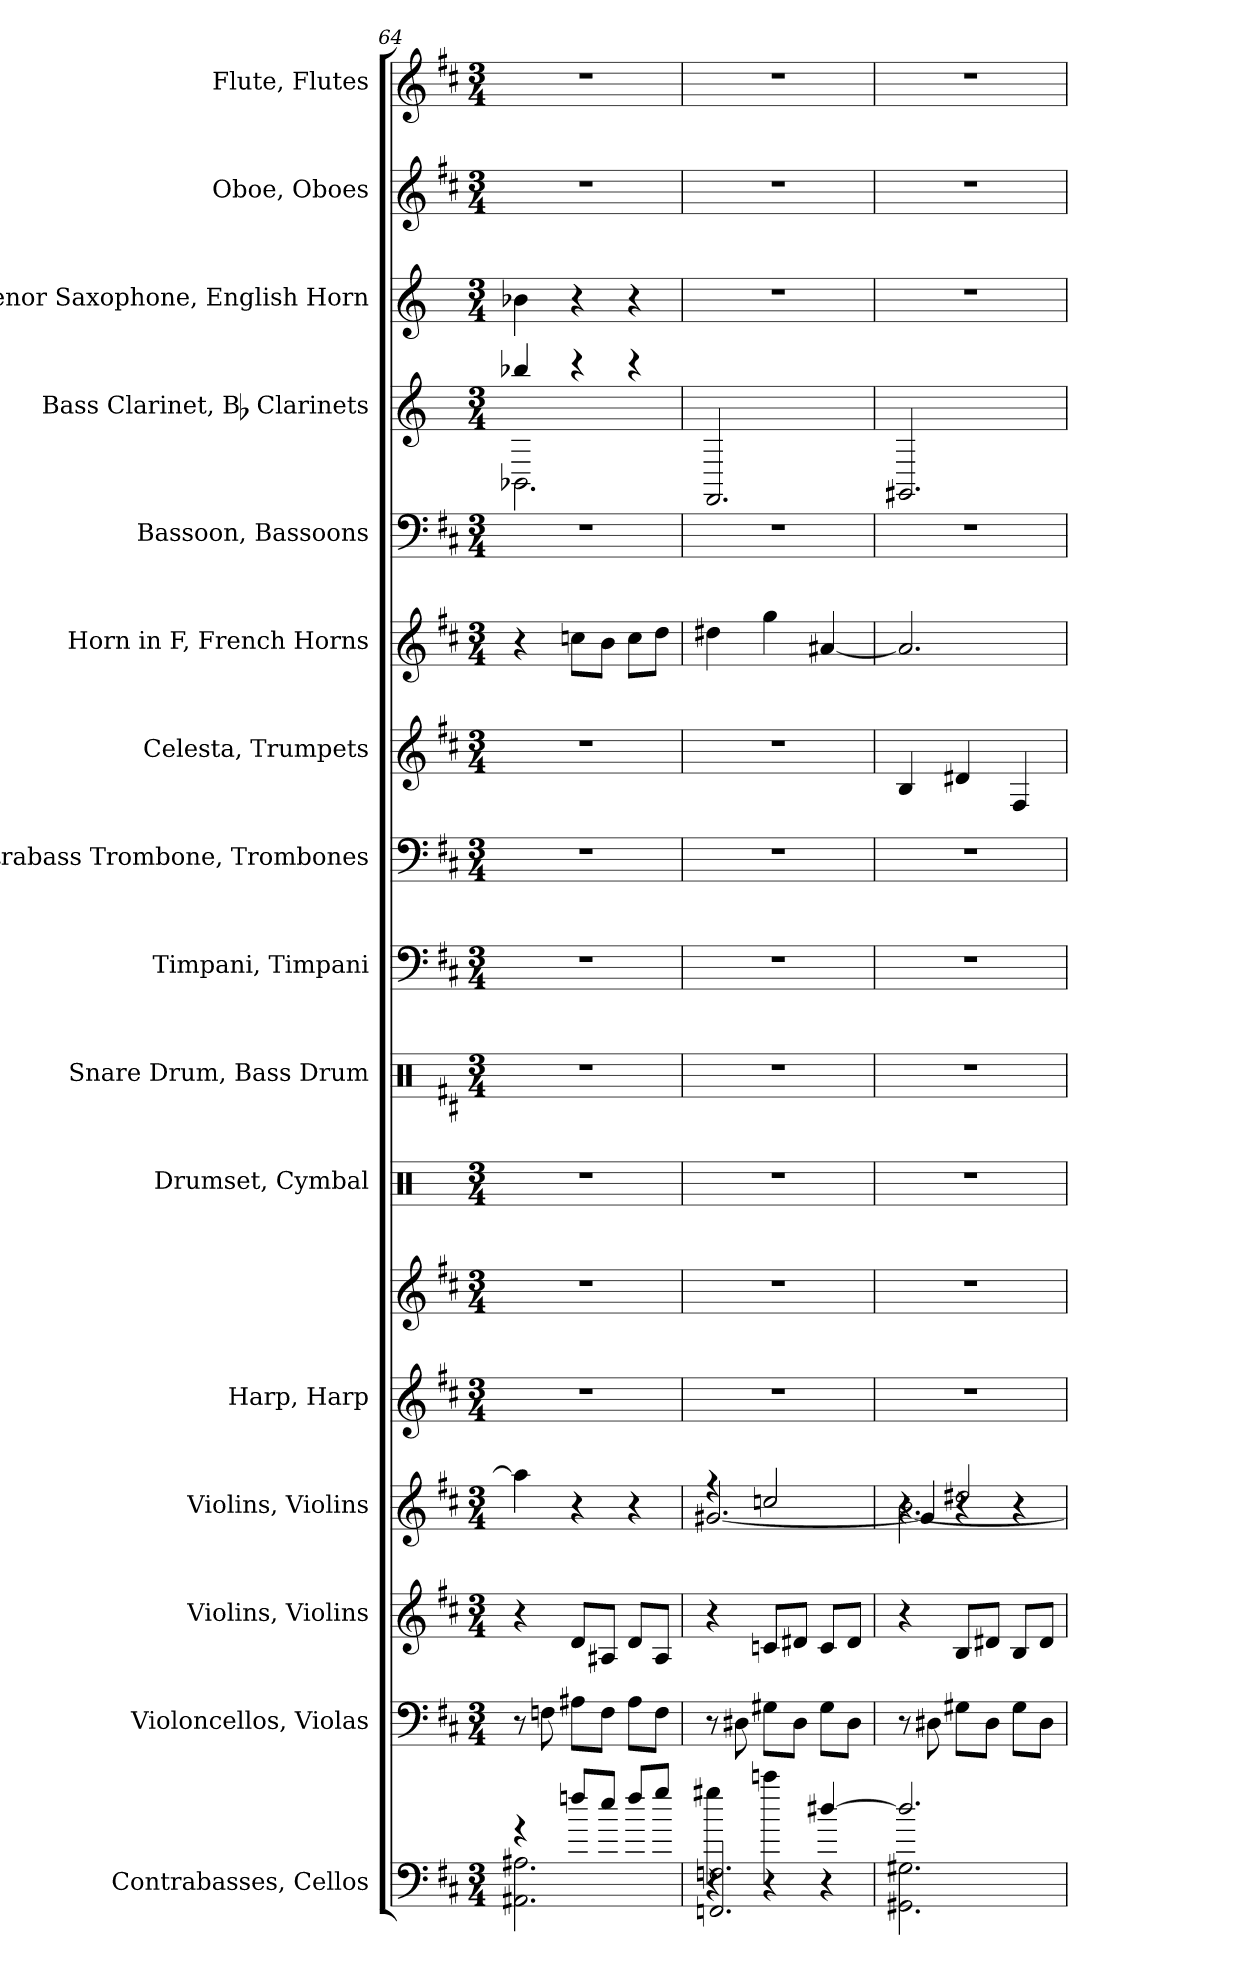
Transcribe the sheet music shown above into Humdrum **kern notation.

**kern	**kern	**kern	**kern	**kern	**kern	**kern	**kern	**kern	**kern	**kern	**kern	**kern	**kern	**kern	**kern	**kern
*part16	*part15	*part14	*part13	*part12	*part12	*part11	*part10	*part9	*part8	*part7	*part6	*part5	*part4	*part3	*part2	*part1
*staff17	*staff16	*staff15	*staff14	*staff13	*staff12	*staff11	*staff10	*staff9	*staff8	*staff7	*staff6	*staff5	*staff4	*staff3	*staff2	*staff1
*I"Contrabasses, Cellos	*I"Violoncellos, Violas	*I"Violins, Violins	*I"Violins, Violins	*I"Harp, Harp	*	*I"Drumset, Cymbal	*I"Snare Drum, Bass Drum	*I"Timpani, Timpani	*I"Contrabass Trombone, Trombones	*I"Celesta, Trumpets	*I"Horn in F, French Horns	*I"Bassoon, Bassoons	*I"Bass Clarinet, B-flat Clarinets	*I"Tenor Saxophone, English Horn	*I"Oboe, Oboes	*I"Flute, Flutes
*I'Cbs.	*I'Vcs.	*I'Vlns.	*I'Vlns.	*I'Hrp.	*	*I'Drs.	*I'Sn. Dr.	*I'Timp.	*I'Cb. Tbn.	*I'Cel.	*I'F Hn.	*I'Bsn.	*I'B. Cl.	*I'T. Sax.	*I'Ob.	*I'Fl.
*clefF4	*clefF4	*clefG2	*clefG2	*clefG2	*clefG2	*clefX	*clefX	*clefF4	*clefF4	*clefG2	*clefG2	*clefF4	*clefG2	*clefG2	*clefG2	*clefG2
*ITrd7c12	*	*	*	*	*	*	*	*	*	*ITrd-7c-12	*ITrd4c7	*	*ITrd8c14	*ITrd8c14	*	*
*k[f#c#]	*k[f#c#]	*k[f#c#]	*k[f#c#]	*k[f#c#]	*k[f#c#]	*k[]	*k[f#c#]	*k[f#c#]	*k[f#c#]	*k[f#c#]	*k[f#]	*k[f#c#]	*k[]	*k[]	*k[f#c#]	*k[f#c#]
*M3/4	*M3/4	*M3/4	*M3/4	*M3/4	*M3/4	*M3/4	*M3/4	*M3/4	*M3/4	*M3/4	*M3/4	*M3/4	*M3/4	*M3/4	*M3/4	*M3/4
=64	=64	=64	=64	=64	=64	=64	=64	=64	=64	=64	=64	=64	=64	=64	=64	=64
*^	*	*	*	*	*	*	*	*	*	*	*	*	*^	*	*	*
4r	2.AAA#X\ 2.AA#X\	8r	4r	4aa#\]	2.r	2.r	2.r	2.r	2.r	2.r	2.r	4r	2.r	4b-X/	2.BBB-X\	4B-X\	2.r	2.r
.	.	8Fn\	.	.	.	.	.	.	.	.	.	.	.	.	.	.	.	.
8fn/L	.	8A#X\L	8d/L	4r	.	.	.	.	.	.	.	8fn\L	.	4r	.	4r	.	.
8e/J	.	8F\J	8A#X/J	.	.	.	.	.	.	.	.	8e\J	.	.	.	.	.	.
8f/L	.	8A#\L	8d/L	4r	.	.	.	.	.	.	.	8f\L	.	4r	.	4r	.	.
8g/J	.	8F\J	8A#/J	.	.	.	.	.	.	.	.	8g\J	.	.	.	.	.	.
*	*	*	*	*	*	*	*	*	*	*	*	*	*	*v	*v	*	*	*
!!LO:PB:g=z
=65	=65	=65	=65	=65	=65	=65	=65	=65	=65	=65	=65	=65	=65	=65	=65	=65	=65
*	*^	*	*	*^	*	*	*	*	*	*	*	*	*	*	*	*	*
4r	4g#X\	2.FFFn/ 2.FFn/	8r	4r	4r	[2.g#X/	2.r	2.r	2.r	2.r	2.r	2.r	2.r	4g#X\	2.r	2.FFF/	2.r	2.r	2.r
.	.	.	8D#X\	.	.	.	.	.	.	.	.	.	.	.	.	.	.	.	.
4r	4ccn\	.	8G#X\L	8cn/L	2ccn/	.	.	.	.	.	.	.	.	4cc\	.	.	.	.	.
.	.	.	8D#\J	8d#X/J	.	.	.	.	.	.	.	.	.	.	.	.	.	.	.
[4d#X/	4r	.	8G#\L	8c/L	.	.	.	.	.	.	.	.	.	[4d#X/	.	.	.	.	.
.	.	.	8D#\J	8d#/J	.	.	.	.	.	.	.	.	.	.	.	.	.	.	.
*	*v	*v	*	*	*	*	*	*	*	*	*	*	*	*	*	*	*	*	*
=66	=66	=66	=66	=66	=66	=66	=66	=66	=66	=66	=66	=66	=66	=66	=66	=66	=66	=66
*	*	*	*	*	*^	*	*	*	*	*	*	*	*	*	*	*	*	*
2.d#/]	2.GGG#X\ 2.GG#X\	8r	4r	4r	[2.b\	4g#/]	2.r	2.r	2.r	2.r	2.r	2.r	4b/	2.d#/]	2.r	2.GGG#X/	2.r	2.r	2.r
.	.	8D#X\	.	.	.	.	.	.	.	.	.	.	.	.	.	.	.	.	.
.	.	8G#X\L	8B/L	2dd#X/	.	4r	.	.	.	.	.	.	4dd#X/	.	.	.	.	.	.
.	.	8D#\J	8d#X/J	.	.	.	.	.	.	.	.	.	.	.	.	.	.	.	.
.	.	8G#\L	8B/L	.	.	4r	.	.	.	.	.	.	4f#/	.	.	.	.	.	.
.	.	8D#\J	8d#/J	.	.	.	.	.	.	.	.	.	.	.	.	.	.	.	.
*v	*v	*	*	*v	*v	*v	*	*	*	*	*	*	*	*	*	*	*	*	*
=	=	=	=	=	=	=	=	=	=	=	=	=	=	=	=	=
*-	*-	*-	*-	*-	*-	*-	*-	*-	*-	*-	*-	*-	*-	*-	*-	*-
